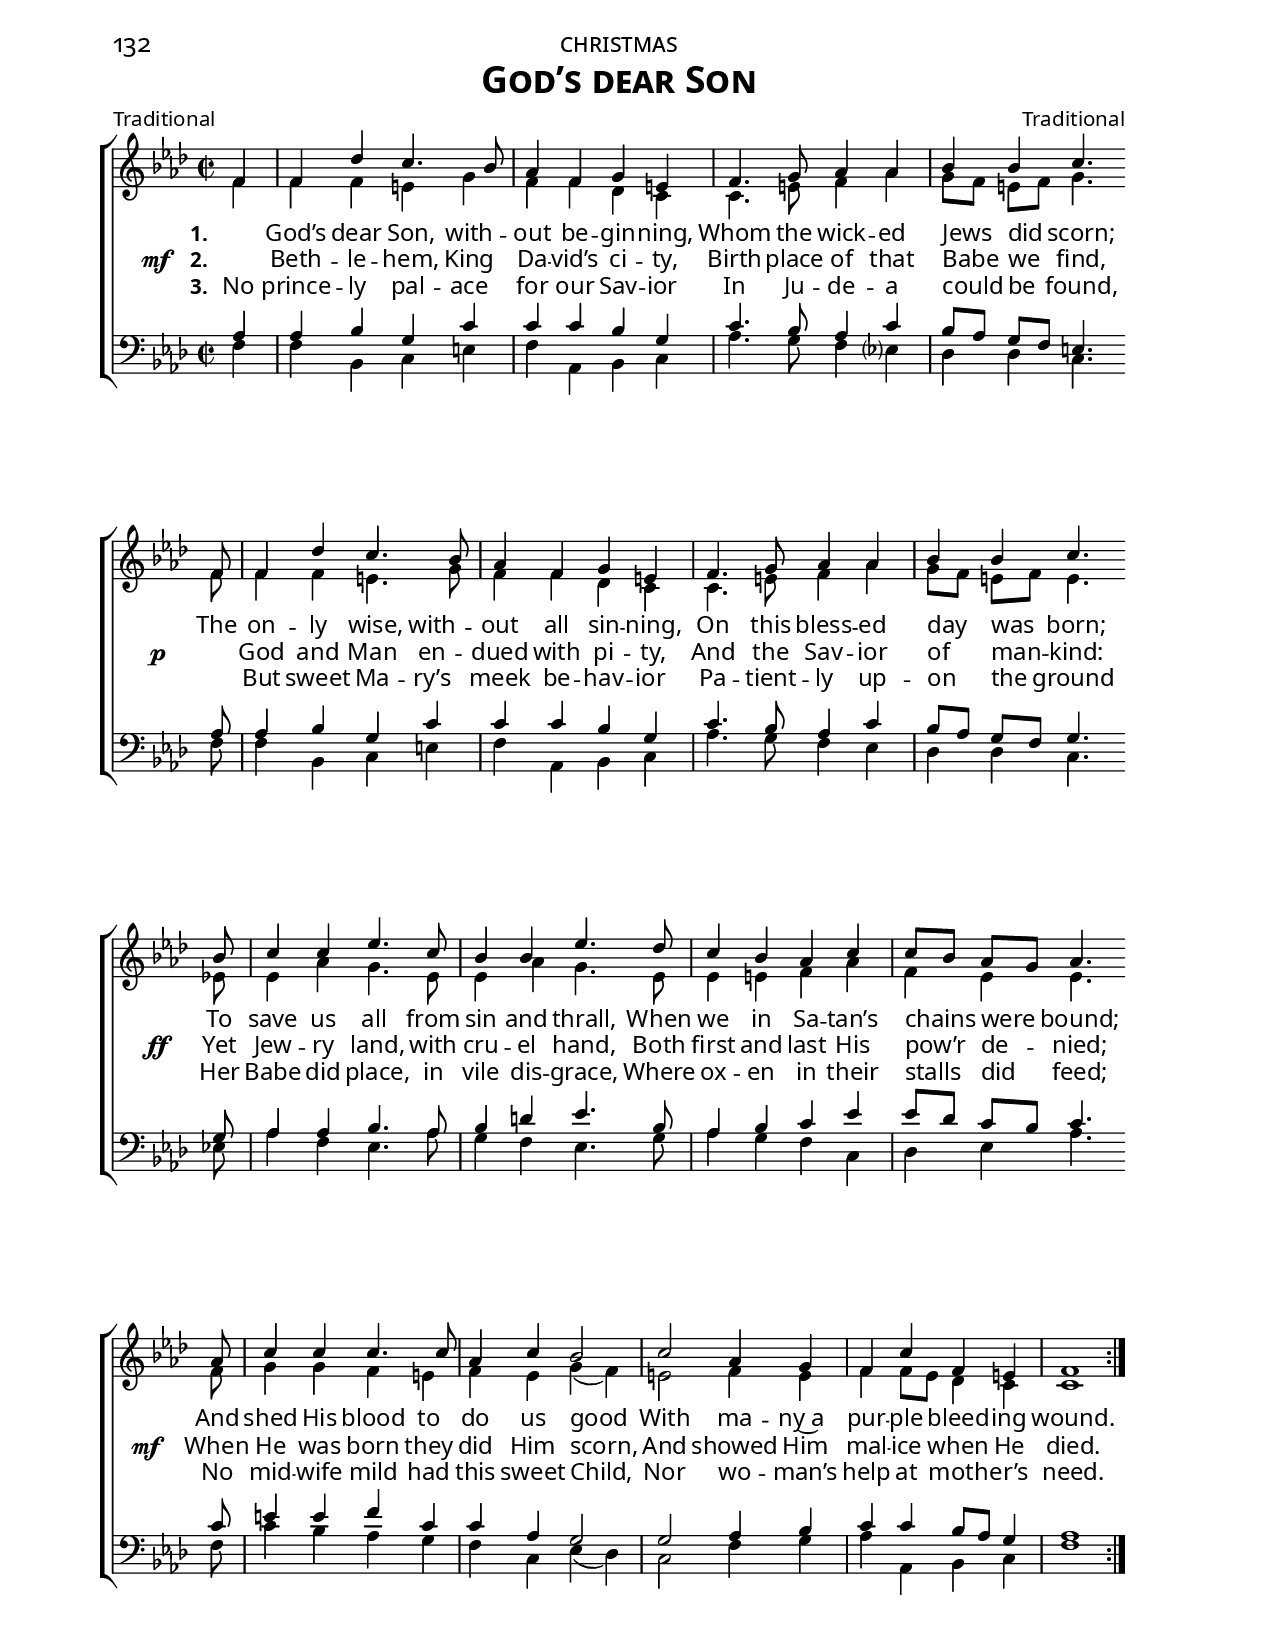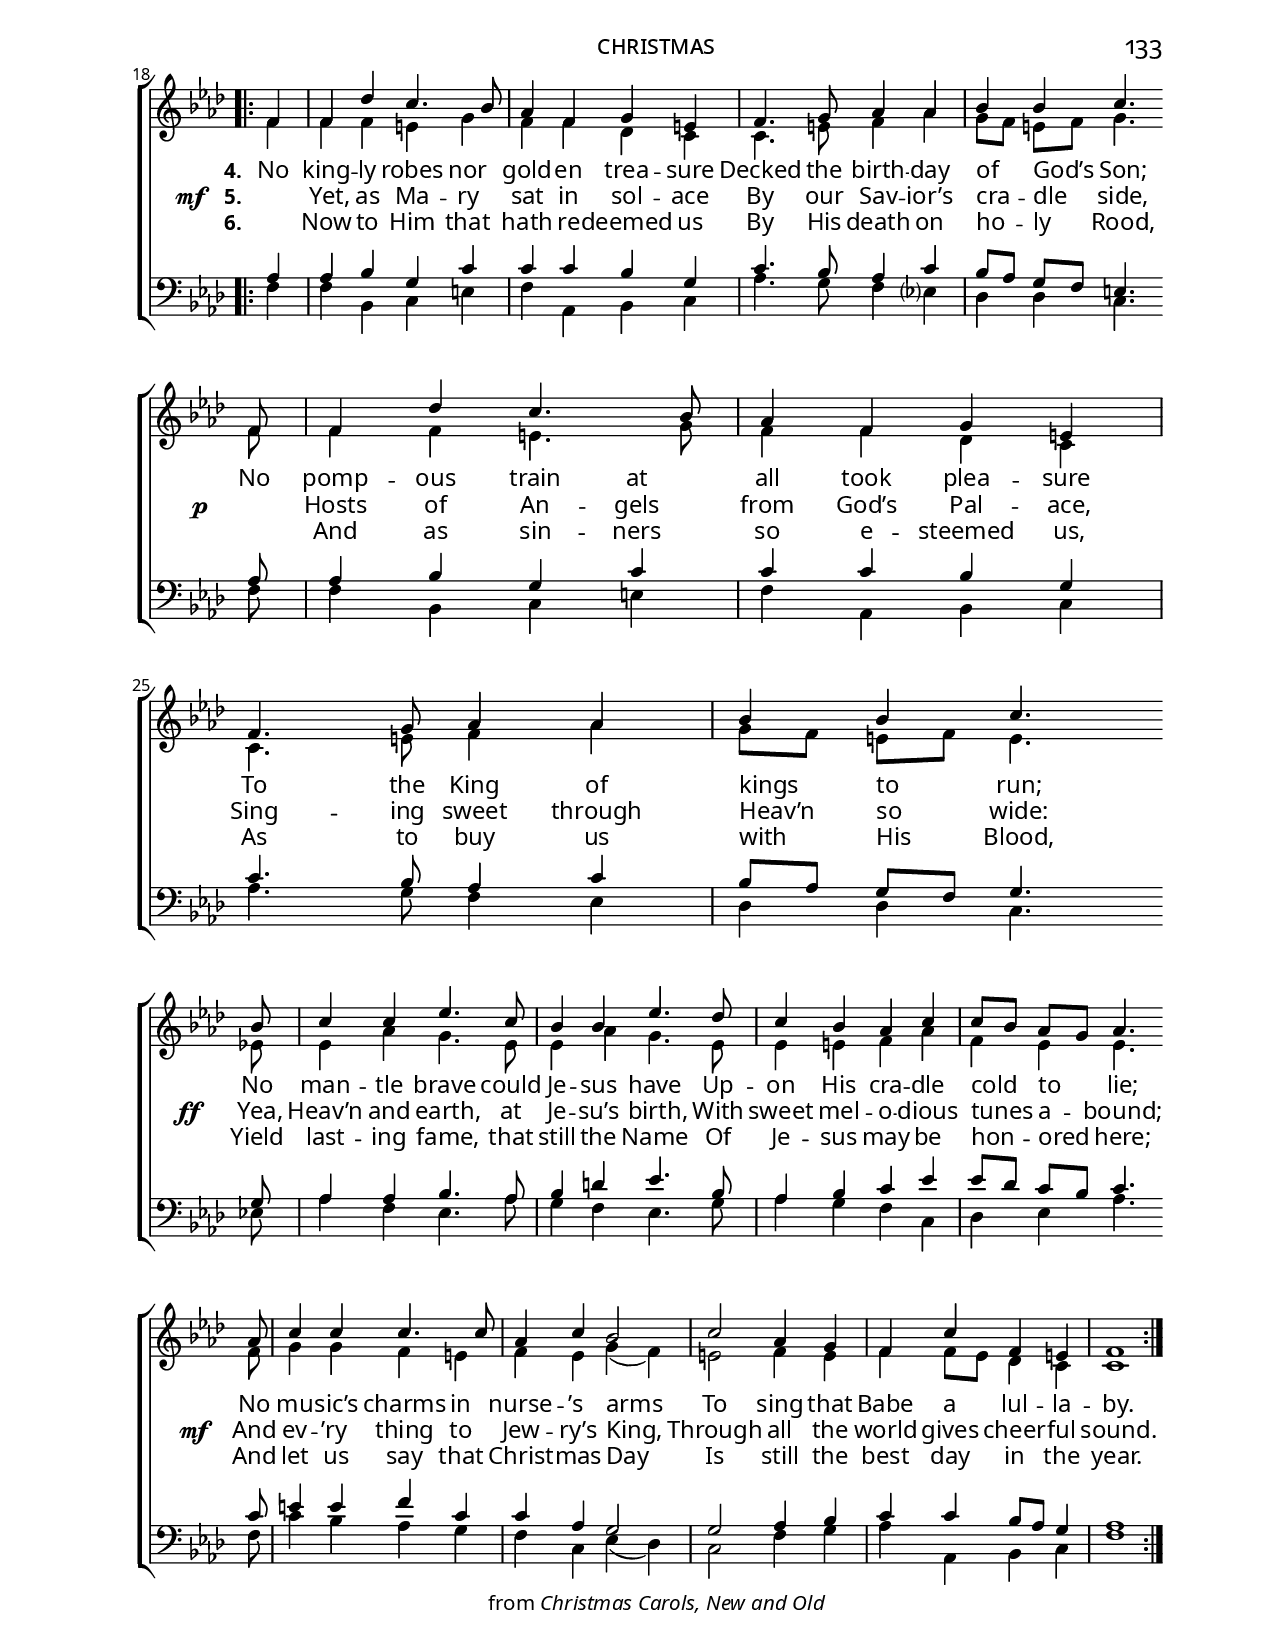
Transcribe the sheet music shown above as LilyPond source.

\version "2.14.2"
\include "util.ly"
\header {
  title = \markup{\override #'(font-name . "Garamond Premier Pro Semibold"){ \abs-fontsize #18 \smallCapsOldStyle"God’s dear Son"}}
  poet = \markup\oldStyleNum"Traditional"
  composer = \markup\oldStyleNum"Traditional"
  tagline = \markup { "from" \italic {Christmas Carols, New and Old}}
}
\paper {
  %print-all-headers = ##t
  paper-height = 11\in
  paper-width = 8.5\in
  indent = 0\in
  %system-system-spacing = #'((basic-distance . 10) (padding . 0))
  %system-system-spacing =
  %  #'((basic-distance . 0)
  %     (minimum-distance . 0)
  %     (padding . -0.35)
  %     (stretchability . 100))
  ragged-last-bottom = ##f
  ragged-bottom = ##f
  two-sided = ##t
  inner-margin = 1\in
  outer-margin = 0.75\in
  top-margin = 0.26\in
  bottom-margin = 0.25\in
  first-page-number = #132
  print-first-page-number = ##t
  headerLine = \markup{\override #'(font-name . "Garamond Premier Pro") \smallCapsOldStyle"christmas"}
  oddHeaderMarkup = \markup\fill-line{
     \override #'(font-name . "Garamond Premier Pro")\abs-fontsize #12.5
     \combine 
        \fill-line{"" \on-the-fly #print-page-number-check-first
        \oldStylePageNum""
        }
        \fill-line{\headerLine}
  }
  evenHeaderMarkup = \markup {
     \override #'(font-name . "Garamond Premier Pro")\abs-fontsize #12.5
     \combine
        \on-the-fly #print-page-number-check-first
        \oldStylePageNum""
        \fill-line{\headerLine}
  }
}
#(set-global-staff-size 18) \paper{ #(define fonts (make-pango-font-tree "Garamond Premier Pro" "Garamond Premier Pro" "Garamond Premier Pro" (/ 18 20))) }
global = {
  \key aes \major
  \time 2/2
  \autoBeamOff
  %\override DynamicLineSpanner #'staff-padding = #0.0
  %\override DynamicLineSpanner #'Y-extent = #'(0 . 0)
}

sopMusic = \relative c' {
  \repeat unfold 2 {
    \repeat volta 3 {
      \partial 4 f4 |
      f des' c4. bes8 |
      aes4 f g e |
      f4. g8 aes4 aes |
      bes bes c4. \bar""\break f,8 |
      
      f4 des' c4. bes8 |
      aes4 f g e |
      f4. g8 aes4 aes |
      bes bes c4. \bar""\break bes8 |
      
      c4 c ees4. c8 |
      bes4 bes ees4. des8 |
      c4 bes aes c |
      c8[ bes] aes[ g] aes4. \bar""\break aes8 |
      
      c4 c c4. c8 |
      aes4 c bes2 |
      c aes4 g |
      f c' f, e |
      f1 \break
    }
  }
}
sopWords = \lyricmode {
  
}

altoMusic = \relative c' {
  \repeat unfold 2{
    f4 |
    f f e g |
    f f des c |
    c4. e8 f4 aes |
    g8[ f] e[ f] g4. f8 |
    
    f4 f e4. g8 |
    f4 f des c |
    c4. e8 f4 aes |
    g8[ f] e[ f] e4. ees8 |
    
    ees4 aes g4. ees8 |
    ees4 aes g4. ees8 |
    ees4 e f aes |
    f ees ees4. f8 |
    
    g4 g f e |
    f ees g( f) |
    e2 f4 e |
    f f8[ ees] des4 c |
    c1
  }
}
altoWords = \lyricmode {
  \dropLyricsV
  \set stanza = #"1. "
  \skip1 God’s dear Son, with -- out be -- gin -- ning,
  Whom the wick -- ed Jews did scorn;
  The on -- ly wise, with -- out all sin -- ning,
  On this bless -- ed day was born;
  To save us all from sin and thrall,
  When we in Sa -- tan’s chains were bound;
  \set associatedVoice = "basses"
  And shed His blood to do us good
  With ma -- ny~a pur -- ple bleed -- ing wound.
  
  \unset associatedVoice
    \set stanza = #"4. "
  No king -- ly robes nor gold -- en trea -- sure
  Decked the birth -- day of God’s Son;
  No pomp -- ous train at all took plea -- sure
  To the King of kings to run;
  No man -- tle brave could Je -- sus have
  Up -- on His cra -- dle cold to lie;
  \set associatedVoice = "basses"
  No mu -- sic’s charms in nurse -- ’s arms
  To sing that Babe a lul -- la -- by.

}
altoWordsII = {
  \dropLyricsV
  \set stanza = \markup{\dynamic"mf  " "2. "}
  \lyricmode {
  %\markup\italic
    \skip1 Beth -- le -- hem, King Da -- vid’s ci -- ty,
    Birth -- place of that Babe we find,
  }
  \set stanza = \markup\dynamic"p   "
  \lyricmode {
    \skip1 God and Man en -- dued with pi -- ty,
    And the Sav -- ior of man -- kind:
  }
  \set stanza = \markup\dynamic"ff   "
  \lyricmode {
    Yet Jew -- ry land, with cru -- el hand,
    Both first and last His pow’r de -- nied;
  }
  \set stanza = \markup\dynamic"mf  "
  \lyricmode {
    \set associatedVoice = "basses"
    When He was born they did Him scorn,
    And showed Him mal -- ice when He died.
  }
    
  \unset associatedVoice
  \set stanza = \markup{\dynamic"mf  " "5. "}
  \lyricmode{
    "" Yet, as Ma -- ry sat in sol -- ace
    By our Sav -- ior’s cra -- dle side,
  }
  \set stanza = \markup\dynamic"p   "
  \lyricmode {
    \skip1 Hosts of An -- gels from God’s Pal -- ace,
    Sing -- ing sweet through Heav’n so wide:
  }
  \set stanza = \markup\dynamic"ff   "
  \lyricmode {
    Yea, Heav’n and earth, at Je -- su’s birth,
    With sweet mel -- o -- dious tunes a -- bound;
  }
  \set stanza = \markup\dynamic"mf  "
  \lyricmode {
    \set associatedVoice = "basses"
    And ev -- ’ry thing to Jew -- ry’s King,
    Through all the world gives cheer -- ful sound.
  }
}
altoWordsIII = \lyricmode {
  \dropLyricsV
  \set stanza = #"3. "
  No prince -- ly pal -- ace for our Sav -- ior
  In Ju -- de -- a could be found,
  \skip1 But sweet Ma -- ry’s meek be -- hav -- ior
  Pa -- tient -- ly up -- on the ground
  Her Babe did place, in vile dis -- grace,
  Where ox -- en in their stalls did feed;
  \set associatedVoice = "basses"
  No mid -- wife mild had this sweet Child,
  Nor wo -- man’s help at moth -- er’s need.
  
  \unset associatedVoice
  \set stanza = #"6. "
  \skip1 Now to Him that hath re -- deemed us
  By His death on ho -- ly Rood,
  \skip1 And as sin -- ners so e -- steemed us,
  As to buy us with His Blood,
  Yield last -- ing fame, that still the Name
  Of Je -- sus may be hon -- ored here;
  \set associatedVoice = "basses"
  And let us say that Christ -- mas Day
  Is still the best day in the year.
}
altoWordsIV = \lyricmode {
}
altoWordsV = \lyricmode {
}
altoWordsVI = \lyricmode {
}
tenorMusic = \relative c' {
  \repeat unfold 2 {
    aes4 |
    aes bes g c |
    c c bes g |
    c4. bes8 aes4 c |
    bes8[ aes] g[ f] e4. aes8 |
    
    aes4 bes g c |
    c c bes g |
    c4. bes8 aes4 c |
    bes8[ aes] g[ f] g4. g8 |
    
    aes4 aes bes4. aes8 |
    bes4 d ees4. bes8 |
    aes4 bes c ees |
    ees8[ des] c[ bes] c4. c8 |
    
    e4 e f c |
    c aes g2 |
    g aes4 bes |
    c c bes8[ aes] g4 |
    aes1
  }
}
tenorWords = \lyricmode {

}

bassMusic = \relative c {
  \repeat unfold 2 {
    f4 |
    f bes, c e |
    f aes, bes c |
    aes'4. g8 f4 ees? |
    des des c4. f8 |
    
    f4 bes, c e |
    f aes, bes c |
    aes'4. g8 f4 ees |
    des des c4. ees!8 |
    
    aes4 f ees4. aes8 |
    g4 f ees4. g8 |
    aes4 g f c |
    des ees aes4. f8 |
    
    c'4 bes aes g |
    f c ees( des) |
    c2 f4 g |
    aes aes, bes c |
    f1
  }
}
bassWords = \lyricmode {

}

pianoRH = \relative c' {
  
}
pianoLH = \relative c' {
  
}

\score {
  <<
   \new ChoirStaff <<
%    \new Lyrics = sopranos \with { \override VerticalAxisGroup #'nonstaff-relatedstaff-spacing = #'((basic-distance . 1)) }
    \new Staff = women <<
      \new Voice = "sopranos" { \voiceOne << \global \sopMusic >> }
      \new Voice = "altos" { \voiceTwo << \global \altoMusic >> }
    >>
   \new Staff = men <<
      \clef bass
      \new Voice = "tenors" { \voiceOne << \global \tenorMusic >> }
      \new Voice = "basses" { \voiceTwo << \global \bassMusic >> }
    >>
    \new Lyrics \with { alignAboveContext = #"women" \override VerticalAxisGroup #'nonstaff-relatedstaff-spacing = #'((basic-distance . 1))} \lyricsto "sopranos" \sopWords
     \new Lyrics = "altosVI"  \with { alignBelowContext = #"women" \override VerticalAxisGroup #'nonstaff-relatedstaff-spacing = #'((basic-distance . 1))} \lyricsto "tenors" \altoWordsVI
    \new Lyrics = "altosV"  \with { alignBelowContext = #"women" \override VerticalAxisGroup #'nonstaff-relatedstaff-spacing = #'((basic-distance . 1))} \lyricsto "tenors" \altoWordsV
    \new Lyrics = "altosIV"  \with { alignBelowContext = #"women" \override VerticalAxisGroup #'nonstaff-relatedstaff-spacing = #'((basic-distance . 1))} \lyricsto "tenors" \altoWordsIV
    \new Lyrics = "altosIII"  \with { alignBelowContext = #"women" \override VerticalAxisGroup #'nonstaff-relatedstaff-spacing = #'((basic-distance . 1))} \lyricsto "tenors" \altoWordsIII
    \new Lyrics = "altosII"  \with { alignBelowContext = #"women" \override VerticalAxisGroup #'nonstaff-relatedstaff-spacing = #'((basic-distance . 1))} \lyricsto "tenors" \altoWordsII
    \new Lyrics = "altos"  \with { alignBelowContext = #"women" \override VerticalAxisGroup #'nonstaff-relatedstaff-spacing = #'((basic-distance . 1))} \lyricsto "tenors" \altoWords
    \new Lyrics \with { alignAboveContext = #"men" \override VerticalAxisGroup #'nonstaff-relatedstaff-spacing = #'((basic-distance . 1)) } \lyricsto "tenors" \tenorWords
    \new Lyrics \with { alignBelowContext = #"men" \override VerticalAxisGroup #'nonstaff-relatedstaff-spacing = #'((basic-distance . 1)) } \lyricsto "basses" \bassWords
  >>
%    \new PianoStaff << \new Staff { \new Voice { \pianoRH } } \new Staff { \clef "bass" \pianoLH } >>
  >>
  \layout {
  \context {
    \Lyrics
    \override LyricText #'font-size = #1.3
  }
    \context {
      \Score
      %\override SpacingSpanner #'base-shortest-duration = #(ly:make-moment 1 8)
      %\override SpacingSpanner #'common-shortest-duration = #(ly:make-moment 1 4)
    }
    \context {
      % Remove all empty staves
      % \Staff \RemoveEmptyStaves \override VerticalAxisGroup #'remove-first = ##t
    }
    \context {
      \Lyrics
      \override LyricText #'X-offset = #center-on-word
    }
  }
}

